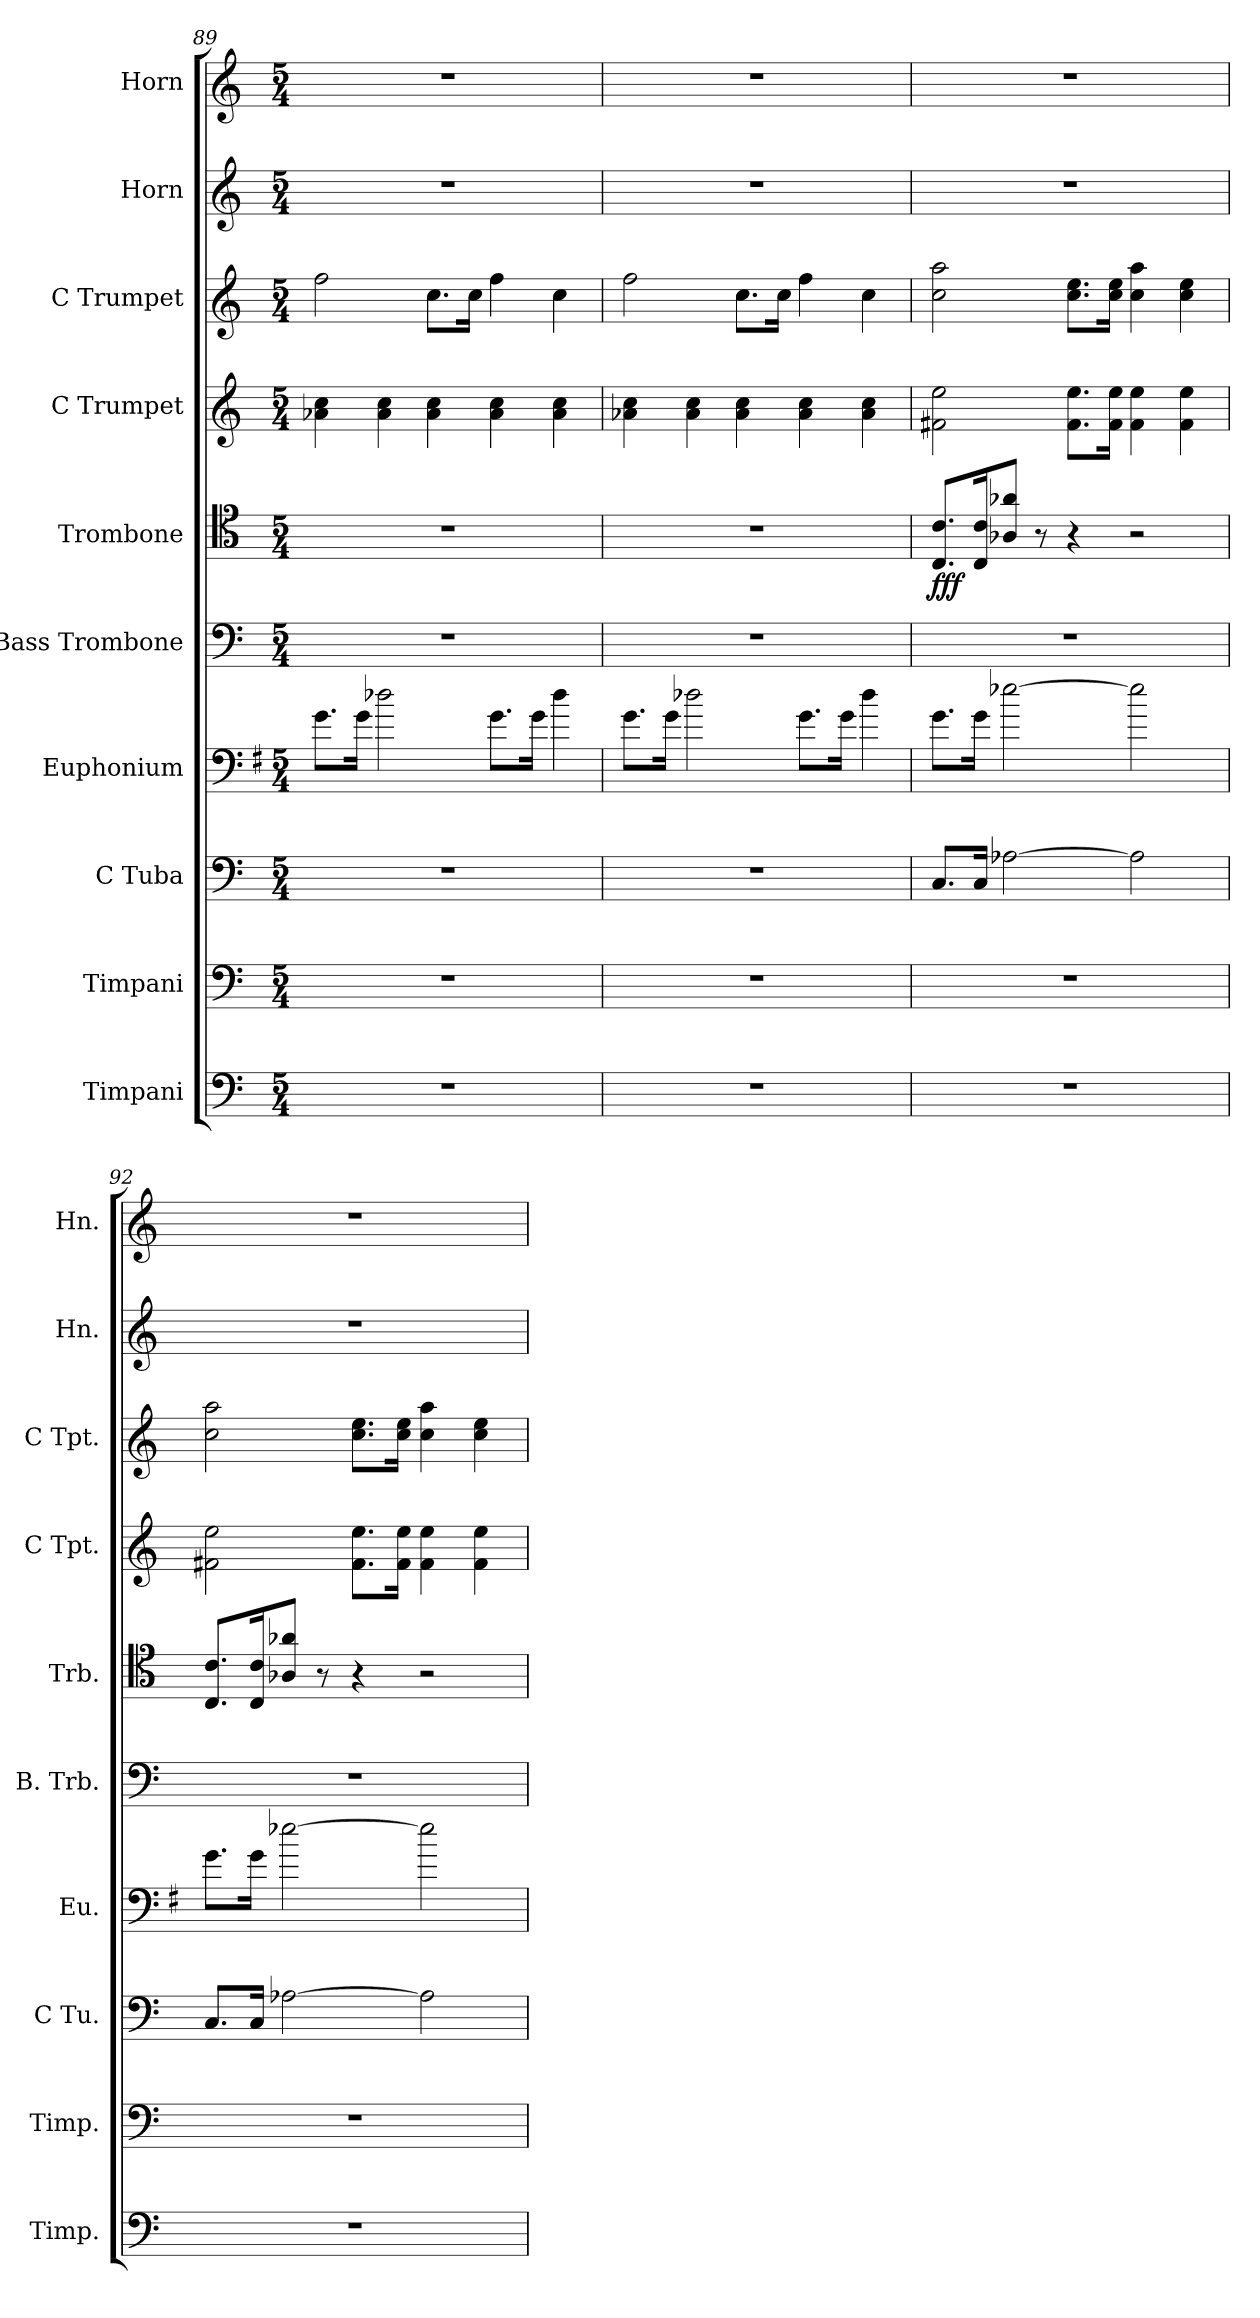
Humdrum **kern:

**kern	**kern	**kern	**kern	**kern	**kern	**dynam	**kern	**kern	**kern	**kern
*part10	*part9	*part8	*part7	*part6	*part5	*part5	*part4	*part3	*part2	*part1
*staff10	*staff9	*staff8	*staff7	*staff6	*staff5	*staff5	*staff4	*staff3	*staff2	*staff1
*I"Timpani	*I"Timpani	*I"C Tuba	*I"Euphonium	*I"Bass Trombone	*I"Trombone	*	*I"C Trumpet	*I"C Trumpet	*I"Horn	*I"Horn
*I'Timp.	*I'Timp.	*I'C Tu.	*I'Eu.	*I'B. Trb.	*I'Trb.	*	*I'C Tpt.	*I'C Tpt.	*I'Hn.	*I'Hn.
*clefF4	*clefF4	*clefF4	*clefF4	*clefF4	*clefC4	*	*clefG2	*clefG2	*clefG2	*clefG2
*	*	*	*ITrd4c7	*	*	*	*	*	*ITrd4c7	*ITrd4c7
*k[]	*k[]	*k[]	*k[]	*k[]	*k[]	*	*k[]	*k[]	*k[b-]	*k[b-]
*C:	*C:	*C:	*C:	*C:	*C:	*	*C:	*C:	*F:	*F:
*M5/4	*M5/4	*M5/4	*M5/4	*M5/4	*M5/4	*	*M5/4	*M5/4	*M5/4	*M5/4
=89	=89	=89	=89	=89	=89	=89	=89	=89	=89	=89
4%5r	4%5r	4%5r	8.c\L	4%5r	4%5r	.	4a-X\ 4cc\	2ff\	4%5r	4%5r
.	.	.	16c\Jk	.	.	.	.	.	.	.
.	.	.	2g-X\	.	.	.	4a-\ 4cc\	.	.	.
.	.	.	.	.	.	.	4a-\ 4cc\	8.cc\L	.	.
.	.	.	.	.	.	.	.	16cc\Jk	.	.
.	.	.	8.c\L	.	.	.	4a-\ 4cc\	4ff\	.	.
.	.	.	16c\Jk	.	.	.	.	.	.	.
.	.	.	4g-\	.	.	.	4a-\ 4cc\	4cc\	.	.
=90	=90	=90	=90	=90	=90	=90	=90	=90	=90	=90
4%5r	4%5r	4%5r	8.c\L	4%5r	4%5r	.	4a-X\ 4cc\	2ff\	4%5r	4%5r
.	.	.	16c\Jk	.	.	.	.	.	.	.
.	.	.	2g-X\	.	.	.	4a-\ 4cc\	.	.	.
.	.	.	.	.	.	.	4a-\ 4cc\	8.cc\L	.	.
.	.	.	.	.	.	.	.	16cc\Jk	.	.
.	.	.	8.c\L	.	.	.	4a-\ 4cc\	4ff\	.	.
.	.	.	16c\Jk	.	.	.	.	.	.	.
.	.	.	4g-\	.	.	.	4a-\ 4cc\	4cc\	.	.
!!LO:PB:g=z
=91	=91	=91	=91	=91	=91	=91	=91	=91	=91	=91
!	!	!	!	!	!	!LO:DY:b	!	!	!	!
4%5r	4%5r	8.C/L	8.c\L	4%5r	8.C/ 8.c/L	fff	2f#X\ 2ee\	2cc\ 2aa\	4%5r	4%5r
.	.	16C/Jk	16c\Jk	.	16C/ 16c/K	.	.	.	.	.
.	.	[2A-X\	[2a-X\	.	8A-X/ 8a-X/J	.	.	.	.	.
.	.	.	.	.	8r	.	.	.	.	.
.	.	.	.	.	4r	.	8.f#\ 8.ee\L	8.cc\ 8.ee\L	.	.
.	.	.	.	.	.	.	16f#\ 16ee\Jk	16cc\ 16ee\Jk	.	.
.	.	2A-\]	2a-\]	.	2r	.	4f#\ 4ee\	4cc\ 4aa\	.	.
.	.	.	.	.	.	.	4f#\ 4ee\	4cc\ 4ee\	.	.
=92	=92	=92	=92	=92	=92	=92	=92	=92	=92	=92
4%5r	4%5r	8.C/L	8.c\L	4%5r	8.C/ 8.c/L	.	2f#X\ 2ee\	2cc\ 2aa\	4%5r	4%5r
.	.	16C/Jk	16c\Jk	.	16C/ 16c/K	.	.	.	.	.
.	.	[2A-X\	[2a-X\	.	8A-X/ 8a-X/J	.	.	.	.	.
.	.	.	.	.	8r	.	.	.	.	.
.	.	.	.	.	4r	.	8.f#\ 8.ee\L	8.cc\ 8.ee\L	.	.
.	.	.	.	.	.	.	16f#\ 16ee\Jk	16cc\ 16ee\Jk	.	.
.	.	2A-\]	2a-\]	.	2r	.	4f#\ 4ee\	4cc\ 4aa\	.	.
.	.	.	.	.	.	.	4f#\ 4ee\	4cc\ 4ee\	.	.
=	=	=	=	=	=	=	=	=	=	=
*-	*-	*-	*-	*-	*-	*-	*-	*-	*-	*-
